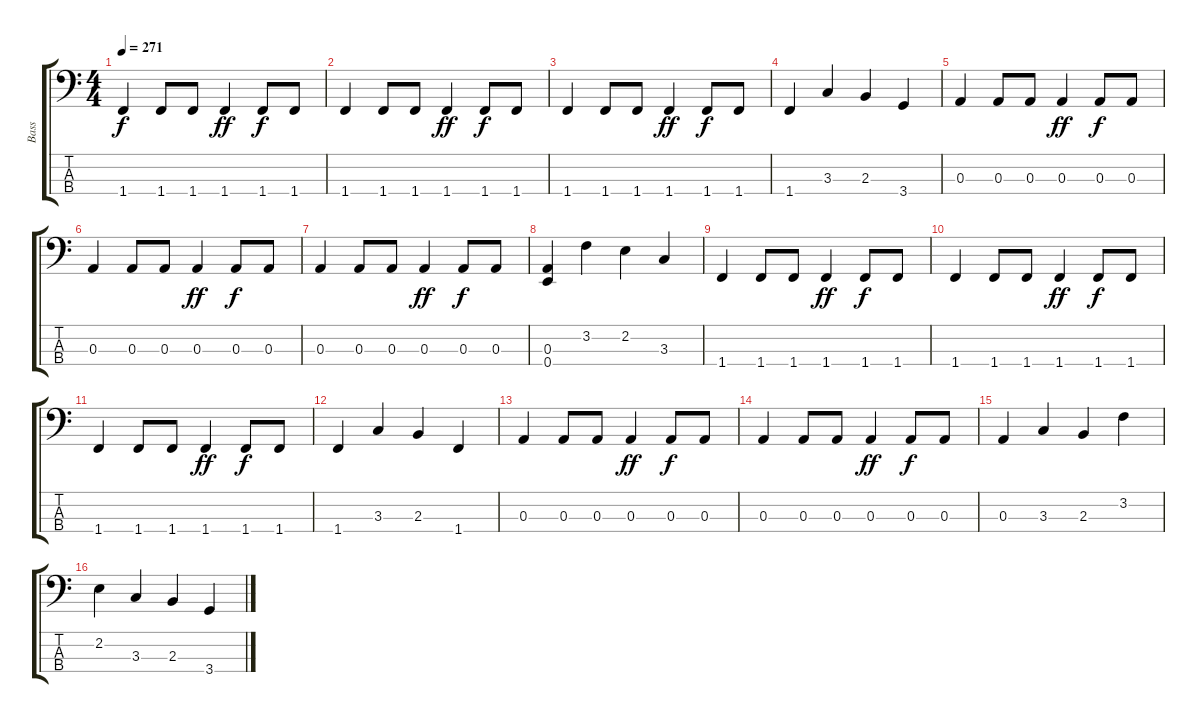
\track ("Bass" "Bass") {instrument electricbassfinger}
\staff {score tabs}
\tuning (G2 D2 A1 E1) {hide}
\ts (4 4)
\tempo 271
\clef f4
\ks c
1.4.4{dy f} 1.4.8 1.4.8 1.4.4{dy ff} 1.4.8{dy f} 1.4.8 |
1.4.4 1.4.8 1.4.8 1.4.4{dy ff} 1.4.8{dy f} 1.4.8 |
1.4.4 1.4.8 1.4.8 1.4.4{dy ff} 1.4.8{dy f} 1.4.8 |
1.4.4 3.3.4 2.3.4 3.4.4 |
0.3.4 0.3.8 0.3.8 0.3.4{dy ff} 0.3.8{dy f} 0.3.8 |
0.3.4 0.3.8 0.3.8 0.3.4{dy ff} 0.3.8{dy f} 0.3.8 |
0.3.4 0.3.8 0.3.8 0.3.4{dy ff} 0.3.8{dy f} 0.3.8 |
(0.3 0.4).4 3.2.4 2.2.4 3.3.4 |
1.4.4 1.4.8 1.4.8 1.4.4{dy ff} 1.4.8{dy f} 1.4.8 |
1.4.4 1.4.8 1.4.8 1.4.4{dy ff} 1.4.8{dy f} 1.4.8 |
1.4.4 1.4.8 1.4.8 1.4.4{dy ff} 1.4.8{dy f} 1.4.8 |
1.4.4 3.3.4 2.3.4 1.4.4 |
0.3.4 0.3.8 0.3.8 0.3.4{dy ff} 0.3.8{dy f} 0.3.8 |
0.3.4 0.3.8 0.3.8 0.3.4{dy ff} 0.3.8{dy f} 0.3.8 |
0.3.4 3.3.4 2.3.4 3.2.4 |
2.2.4 3.3.4 2.3.4 3.4.4
